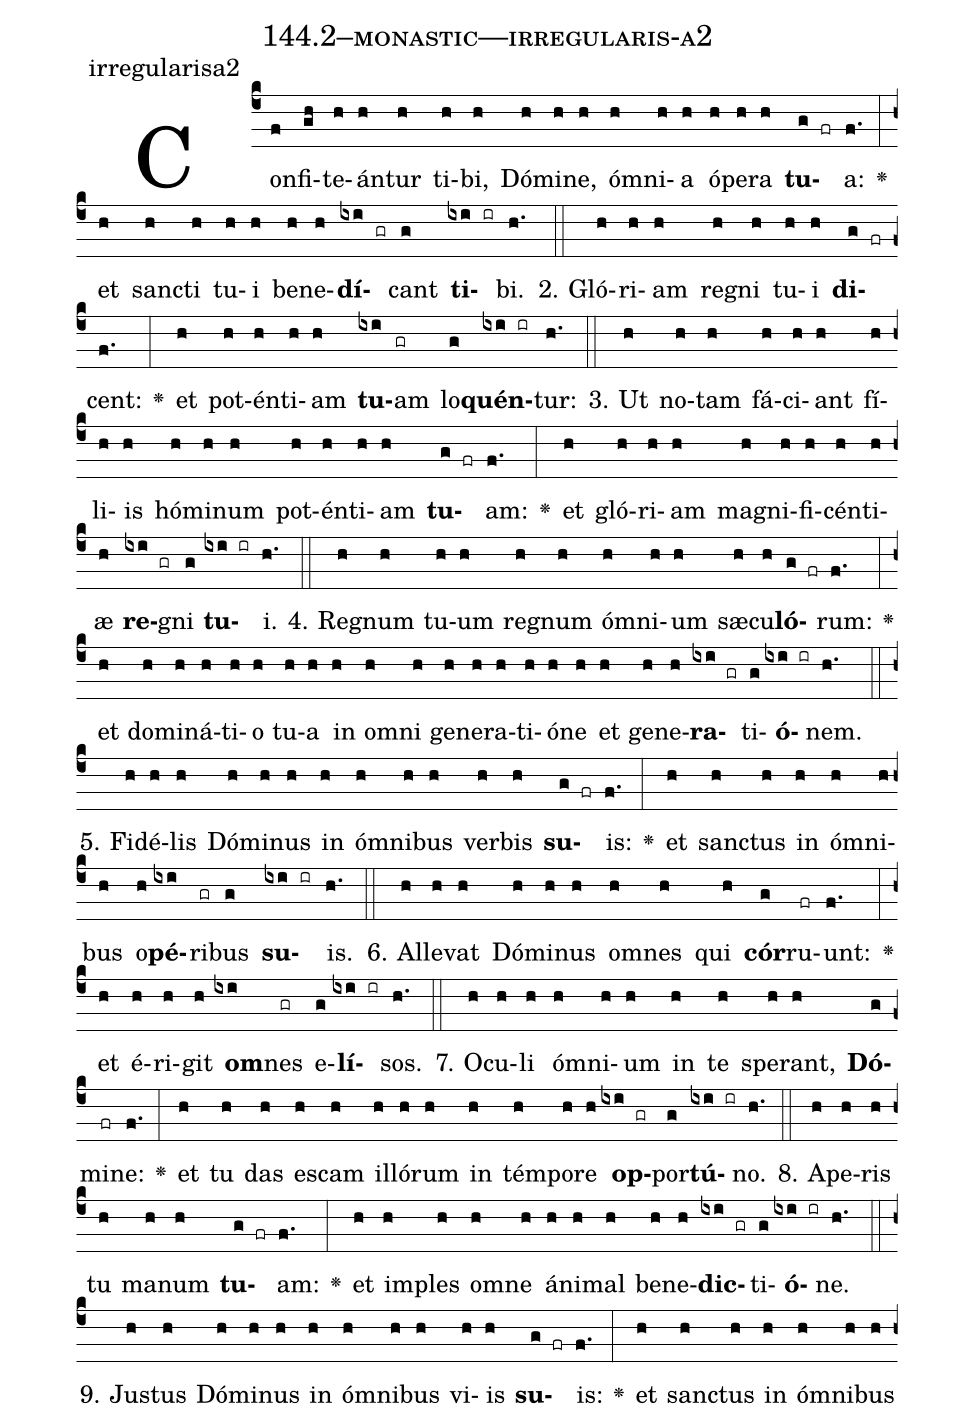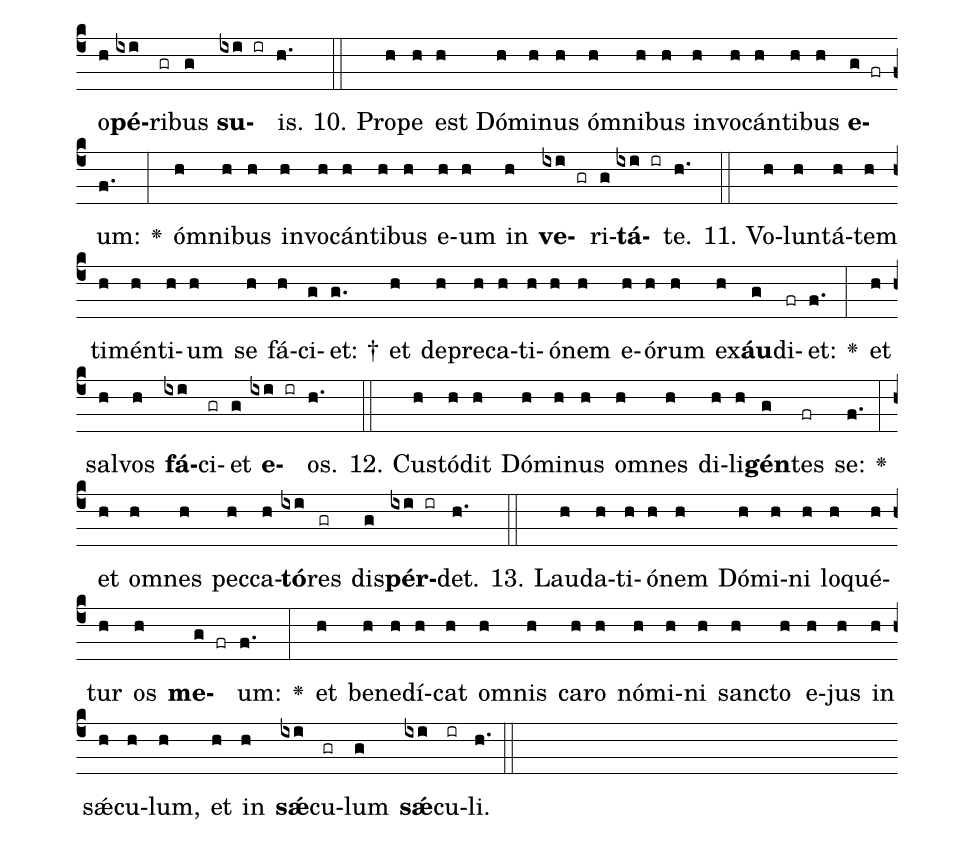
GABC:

name: 144.2--monastic---irregularis-a2;
annotation: irregularisa2;
%%
(c4)Con(f)fi(gh)te(h)án(h)tur(h) ti(h)bi,(h) Dó(h)mi(h)ne,(h) óm(h)ni(h)a(h) ó(h)pe(h)ra(h) <b>tu</b>(g fr)a:(f.) <v>\greheightstar</v>(:) et(h) sanc(h)ti(h) tu(h)i(h) be(h)ne(h)<b>dí</b>(ixi gr)cant(g) <b>ti</b>(ixi ir)bi.(h.) (::)
2. Gló(h)ri(h)am(h) re(h)gni(h) tu(h)i(h) <b>di</b>(g fr)cent:(f.) <v>\greheightstar</v>(:) et(h) pot(h)én(h)ti(h)am(h) <b>tu</b>(ixi)am(gr) lo(g)<b>quén</b>(ixi ir)tur:(h.) (::)
3. Ut(h) no(h)tam(h) fá(h)ci(h)ant(h) fí(h)li(h)is(h) hó(h)mi(h)num(h) pot(h)én(h)ti(h)am(h) <b>tu</b>(g fr)am:(f.) <v>\greheightstar</v>(:) et(h) gló(h)ri(h)am(h) ma(h)gni(h)fi(h)cén(h)ti(h)æ(h) <b>re</b>(ixi gr)gni(g) <b>tu</b>(ixi ir)i.(h.) (::)
4. Re(h)gnum(h) tu(h)um(h) re(h)gnum(h) óm(h)ni(h)um(h) sæ(h)cu(h)<b>ló</b>(g fr)rum:(f.) <v>\greheightstar</v>(:) et(h) do(h)mi(h)ná(h)ti(h)o(h) tu(h)a(h) in(h) om(h)ni(h) ge(h)ne(h)ra(h)ti(h)ó(h)ne(h) et(h) ge(h)ne(h)<b>ra</b>(ixi gr)ti(g)<b>ó</b>(ixi ir)nem.(h.) (::)
5. Fi(h)dé(h)lis(h) Dó(h)mi(h)nus(h) in(h) óm(h)ni(h)bus(h) ver(h)bis(h) <b>su</b>(g fr)is:(f.) <v>\greheightstar</v>(:) et(h) sanc(h)tus(h) in(h) óm(h)ni(h)bus(h) o(h)<b>pé</b>(ixi)ri(gr)bus(g) <b>su</b>(ixi ir)is.(h.) (::)
6. Al(h)le(h)vat(h) Dó(h)mi(h)nus(h) om(h)nes(h) qui(h) <b>cór</b>(g)ru(fr)unt:(f.) <v>\greheightstar</v>(:) et(h) é(h)ri(h)git(h) <b>om</b>(ixi)nes(gr) e(g)<b>lí</b>(ixi ir)sos.(h.) (::)
7. O(h)cu(h)li(h) óm(h)ni(h)um(h) in(h) te(h) spe(h)rant,(h) <b>Dó</b>(g)mi(fr)ne:(f.) <v>\greheightstar</v>(:) et(h) tu(h) das(h) es(h)cam(h) il(h)ló(h)rum(h) in(h) tém(h)po(h)re(h) <b>op</b>(ixi gr)por(g)<b>tú</b>(ixi ir)no.(h.) (::)
8. A(h)pe(h)ris(h) tu(h) ma(h)num(h) <b>tu</b>(g fr)am:(f.) <v>\greheightstar</v>(:) et(h) im(h)ples(h) om(h)ne(h) á(h)ni(h)mal(h) be(h)ne(h)<b>dic</b>(ixi gr)ti(g)<b>ó</b>(ixi ir)ne.(h.) (::)
9. Jus(h)tus(h) Dó(h)mi(h)nus(h) in(h) óm(h)ni(h)bus(h) vi(h)is(h) <b>su</b>(g fr)is:(f.) <v>\greheightstar</v>(:) et(h) sanc(h)tus(h) in(h) óm(h)ni(h)bus(h) o(h)<b>pé</b>(ixi)ri(gr)bus(g) <b>su</b>(ixi ir)is.(h.) (::)
10. Pro(h)pe(h) est(h) Dó(h)mi(h)nus(h) óm(h)ni(h)bus(h) in(h)vo(h)cán(h)ti(h)bus(h) <b>e</b>(g fr)um:(f.) <v>\greheightstar</v>(:) óm(h)ni(h)bus(h) in(h)vo(h)cán(h)ti(h)bus(h) e(h)um(h) in(h) <b>ve</b>(ixi gr)ri(g)<b>tá</b>(ixi ir)te.(h.) (::)
11. Vo(h)lun(h)tá(h)tem(h) ti(h)mén(h)ti(h)um(h) se(h) fá(h)ci(g)et: †(g.) et(h) de(h)pre(h)ca(h)ti(h)ó(h)nem(h) e(h)ó(h)rum(h) ex(h)<b>áu</b>(g)di(fr)et:(f.) <v>\greheightstar</v>(:) et(h) sal(h)vos(h) <b>fá</b>(ixi)ci(gr)et(g) <b>e</b>(ixi ir)os.(h.) (::)
12. Cus(h)tó(h)dit(h) Dó(h)mi(h)nus(h) om(h)nes(h) di(h)li(h)<b>gén</b>(g)tes(fr) se:(f.) <v>\greheightstar</v>(:) et(h) om(h)nes(h) pec(h)ca(h)<b>tó</b>(ixi)res(gr) dis(g)<b>pér</b>(ixi ir)det.(h.) (::)
13. Lau(h)da(h)ti(h)ó(h)nem(h) Dó(h)mi(h)ni(h) lo(h)qué(h)tur(h) os(h) <b>me</b>(g fr)um:(f.) <v>\greheightstar</v>(:) et(h) be(h)ne(h)dí(h)cat(h) om(h)nis(h) ca(h)ro(h) nó(h)mi(h)ni(h) sanc(h)to(h) e(h)jus(h) in(h) sǽ(h)cu(h)lum,(h) et(h) in(h) <b>sǽ</b>(ixi)cu(gr)lum(g) <b>sǽ</b>(ixi)cu(ir)li.(h.) (::)
